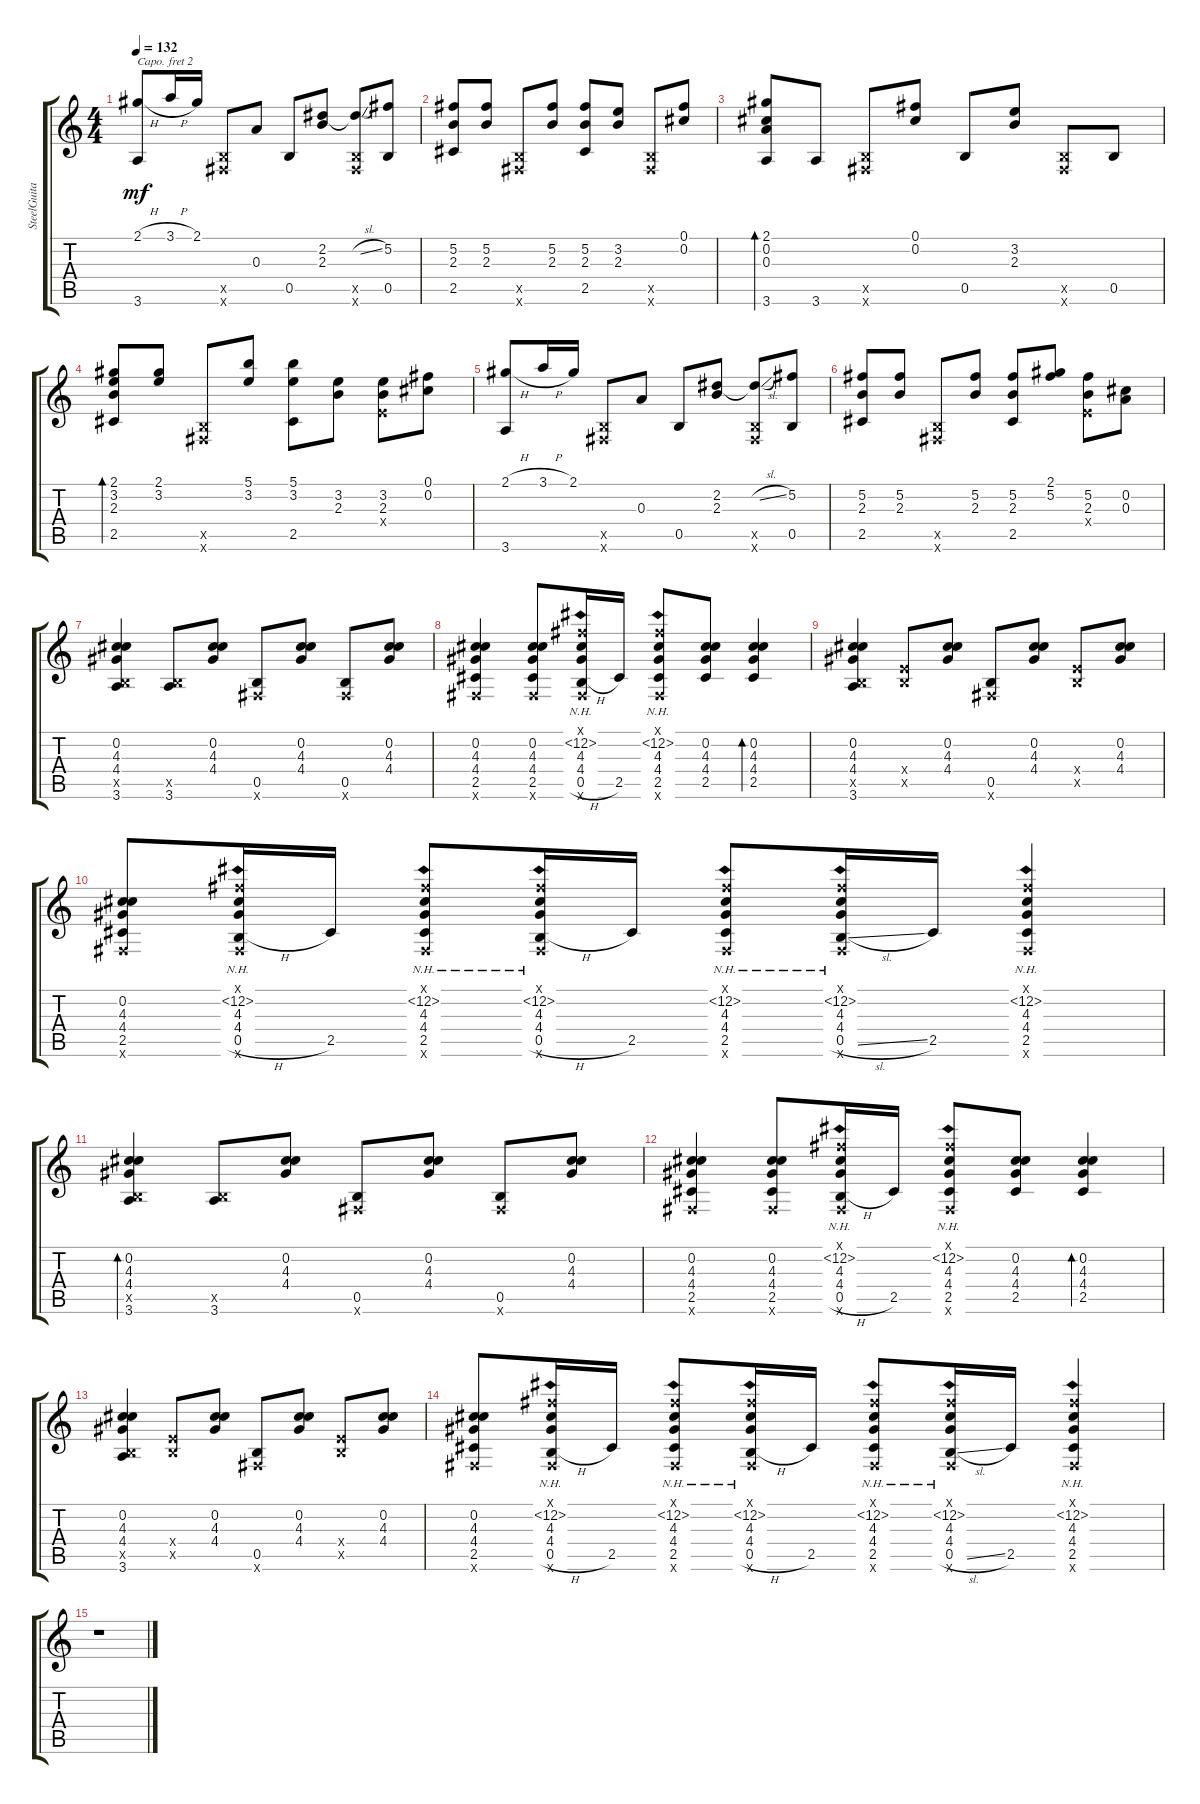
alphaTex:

\track ("SteelGuitar" "SteelGuita") {instrument acousticguitarsteel}
\staff {score tabs}
\capo 2
\tuning (E4 B3 G3 D3 A2 E2) {hide}
\ts (4 4)
\tempo 132
\clef g2
\ks c
(2.1{h} 3.6).8{dy mf} 3.1{h}.16 2.1.16 (0.5{x} 0.6{x}).8 0.3.8 0.5.8 (2.2 2.3).8 (2.2{sl t} 0.5{x} 0.6{x}).8 (5.2 0.5).8 |
(5.2 2.3 2.5).8 (5.2 2.3).8 (0.5{x} 0.6{x}).8 (5.2 2.3).8 (5.2 2.3 2.5).8 (3.2 2.3).8 (0.5{x} 0.6{x}).8 (0.1 0.2).8 |
(2.1 0.2 0.3 3.6).8{bd 60} 3.6.8 (0.5{x} 0.6{x}).8 (0.1 0.2).8 0.5.8 (3.2 2.3).8 (0.5{x} 0.6{x}).8 0.5.8 |
(2.1 3.2 2.3 2.5).8{bd 60} (2.1 3.2).8 (0.5{x} 0.6{x}).8 (5.1 3.2).8 (5.1 3.2 2.5).8 (3.2 2.3).8 (3.2 2.3 0.4{x}).8 (0.1 0.2).8 |
(2.1{h} 3.6).8 3.1{h}.16 2.1.16 (0.5{x} 0.6{x}).8 0.3.8 0.5.8 (2.2 2.3).8 (2.2{sl t} 0.5{x} 0.6{x}).8 (5.2 0.5).8 |
(5.2 2.3 2.5).8 (5.2 2.3).8 (0.5{x} 0.6{x}).8 (5.2 2.3).8 (5.2 2.3 2.5).8 (2.1 5.2).8 (5.2 2.3 0.4{x}).8 (0.2 0.3).8 |
(0.2 4.3 4.4 0.5{x} 3.6).4 (0.5{x} 3.6).8 (0.2 4.3 4.4).8 (0.5 0.6{x}).8 (0.2 4.3 4.4).8 (0.5 0.6{x}).8 (0.2 4.3 4.4).8 |
(0.2 4.3 4.4 2.5 0.6{x}).4 (0.2 4.3 4.4 2.5 0.6{x}).8 (0.1{x} 12.2{nh} 4.3 4.4 0.5{h} 0.6{x}).16 2.5.16 (0.1{x} 12.2{nh} 4.3 4.4 2.5 0.6{x}).8 (0.2 4.3 4.4 2.5).8 (0.2 4.3 4.4 2.5).4{bd 120} |
(0.2 4.3 4.4 0.5{x} 3.6).4 (0.4{x} 0.5{x}).8 (0.2 4.3 4.4).8 (0.5 0.6{x}).8 (0.2 4.3 4.4).8 (0.4{x} 0.5{x}).8 (0.2 4.3 4.4).8 |
(0.2 4.3 4.4 2.5 0.6{x}).8 (0.1{x} 12.2{nh} 4.3 4.4 0.5{h} 0.6{x}).16 2.5.16 (0.1{x} 12.2{nh} 4.3 4.4 2.5 0.6{x}).8 (0.1{x} 12.2{nh} 4.3 4.4 0.5{h} 0.6{x}).16 2.5.16 (0.1{x} 12.2{nh} 4.3 4.4 2.5 0.6{x}).8 (0.1{x} 12.2{nh} 4.3 4.4 0.5{sl} 0.6{x}).16 2.5.16 (0.1{x} 12.2{nh} 4.3 4.4 2.5 0.6{x}).4 |
(0.2 4.3 4.4 0.5{x} 3.6).4{bd 120} (0.5{x} 3.6).8 (0.2 4.3 4.4).8 (0.5 0.6{x}).8 (0.2 4.3 4.4).8 (0.5 0.6{x}).8 (0.2 4.3 4.4).8 |
(0.2 4.3 4.4 2.5 0.6{x}).4 (0.2 4.3 4.4 2.5 0.6{x}).8 (0.1{x} 12.2{nh} 4.3 4.4 0.5{h} 0.6{x}).16 2.5.16 (0.1{x} 12.2{nh} 4.3 4.4 2.5 0.6{x}).8 (0.2 4.3 4.4 2.5).8 (0.2 4.3 4.4 2.5).4{bd 120} |
(0.2 4.3 4.4 0.5{x} 3.6).4 (0.4{x} 0.5{x}).8 (0.2 4.3 4.4).8 (0.5 0.6{x}).8 (0.2 4.3 4.4).8 (0.4{x} 0.5{x}).8 (0.2 4.3 4.4).8 |
(0.2 4.3 4.4 2.5 0.6{x}).8 (0.1{x} 12.2{nh} 4.3 4.4 0.5{h} 0.6{x}).16 2.5.16 (0.1{x} 12.2{nh} 4.3 4.4 2.5 0.6{x}).8 (0.1{x} 12.2{nh} 4.3 4.4 0.5{h} 0.6{x}).16 2.5.16 (0.1{x} 12.2{nh} 4.3 4.4 2.5 0.6{x}).8 (0.1{x} 12.2{nh} 4.3 4.4 0.5{sl} 0.6{x}).16 2.5.16 (0.1{x} 12.2{nh} 4.3 4.4 2.5 0.6{x}).4 |
r.1
